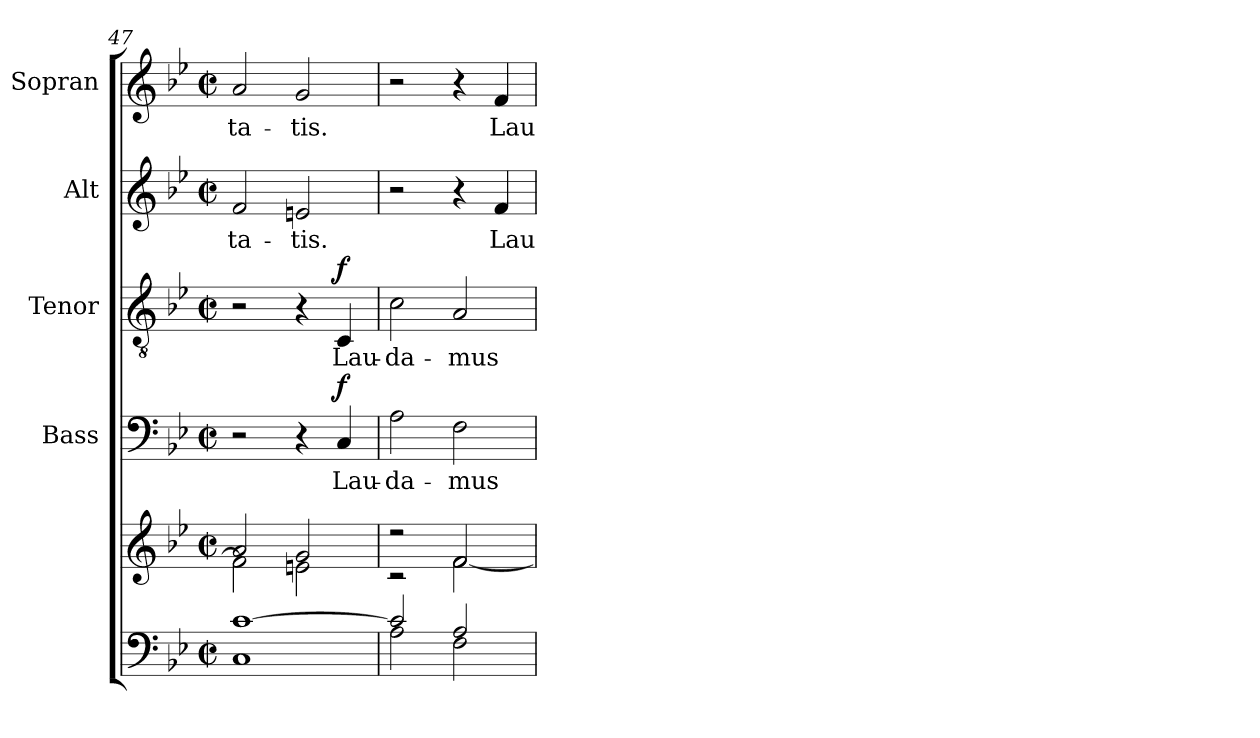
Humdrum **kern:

**kern	**kern	**kern	**text	**dynam	**kern	**text	**dynam	**kern	**text	**kern	**text
*part5	*part5	*part4	*part4	*part4	*part3	*part3	*part3	*part2	*part2	*part1	*part1
*staff6	*staff5	*staff4	*staff4	*staff4	*staff3	*staff3	*staff3	*staff2	*staff2	*staff1	*staff1
*	*	*I"Bass	*	*	*I"Tenor	*	*	*I"Alt	*	*I"Sopran	*
*	*	*I'B.	*	*	*I'T.	*	*	*I'A.	*	*I'S.	*
*clefF4	*clefG2	*clefF4	*	*	*clefGv2	*	*	*clefG2	*	*clefG2	*
*k[b-e-]	*k[b-e-]	*k[b-e-]	*	*	*k[b-e-]	*	*	*k[b-e-]	*	*k[b-e-]	*
*B-:	*B-:	*B-:	*	*	*B-:	*	*	*B-:	*	*B-:	*
*M2/2	*M2/2	*M2/2	*	*	*M2/2	*	*	*M2/2	*	*M2/2	*
*met(c|)	*met(c|)	*met(c|)	*	*	*met(c|)	*	*	*met(c|)	*	*met(c|)	*
=47	=47	=47	=47	=47	=47	=47	=47	=47	=47	=47	=47
*^	*^	*	*	*	*	*	*	*	*	*	*
!	!	!	!	!	!	!	!	!	!	!	!LO:LY:b	!	!LO:LY:b
[>1c	1C	2a/	2f\]	2r	.	.	2r	.	.	2f/	-ta-	2a/	-ta-
!	!	!	!	!	!	!	!	!	!	!	!LO:LY:b	!	!LO:LY:b
.	.	2g/	2en\	4r	.	.	4r	.	.	2en/	-tis.	2g/	-tis.
!	!	!	!	!	!LO:LY:b	!LO:DY:a	!	!LO:LY:b	!LO:DY:a	!	!	!	!
.	.	.	.	4C/	Lau-	f	4C/	Lau-	f	.	.	.	.
=48	=48	=48	=48	=48	=48	=48	=48	=48	=48	=48	=48	=48	=48
!	!	!	!	!	!LO:LY:b	!	!	!LO:LY:b	!	!	!	!	!
2c/]	2A\	2r	2r	2A\	-da-	.	2c\	-da-	.	2r	.	2r	.
!	!	!	!	!	!LO:LY:b	!	!	!LO:LY:b	!	!	!	!	!
2A/	2F\	2f/	[<2f\	2F\	-mus	.	2A/	-mus	.	4r	.	4r	.
!	!	!	!	!	!	!	!	!	!	!	!LO:LY:b	!	!LO:LY:b
.	.	.	.	.	.	.	.	.	.	4f/	Lau-	4f/	Lau-
*v	*v	*	*	*	*	*	*	*	*	*	*	*	*
*	*v	*v	*	*	*	*	*	*	*	*	*	*
=	=	=	=	=	=	=	=	=	=	=	=
*-	*-	*-	*-	*-	*-	*-	*-	*-	*-	*-	*-
